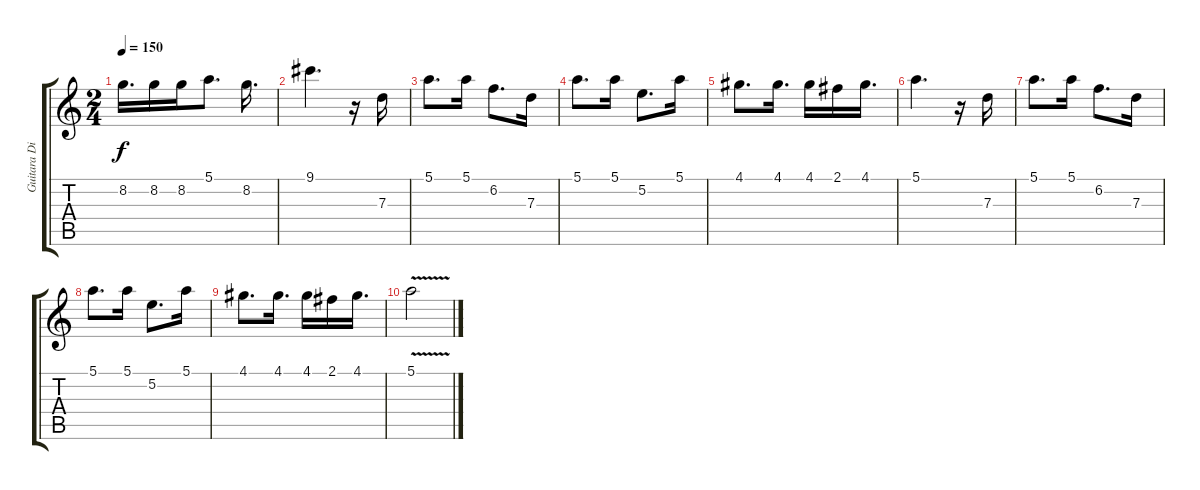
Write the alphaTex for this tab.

\track ("Guitara Distorshion" "Guitara Di") {instrument distortionguitar}
\staff {score tabs}
\tuning (E4 B3 G3 D3 A2 E2) {hide}
\ts (2 4)
\tempo 150
\clef g2
\ks aminor
8.2.16{d dy f} 8.2.16 8.2.16 5.1.8{d} 8.2.16{d} |
9.1.4{d} r.16 7.3.16 |
5.1.8{d} 5.1.16 6.2.8{d} 7.3.16 |
5.1.8{d} 5.1.16 5.2.8{d} 5.1.16 |
4.1.8{d} 4.1.16{d} 4.1.16 2.1.16 4.1.16{d} |
5.1.4{d} r.16 7.3.16 |
5.1.8{d} 5.1.16 6.2.8{d} 7.3.16 |
5.1.8{d} 5.1.16 5.2.8{d} 5.1.16 |
4.1.8{d} 4.1.16{d} 4.1.16 2.1.16 4.1.16{d} |
5.1{v}.2
